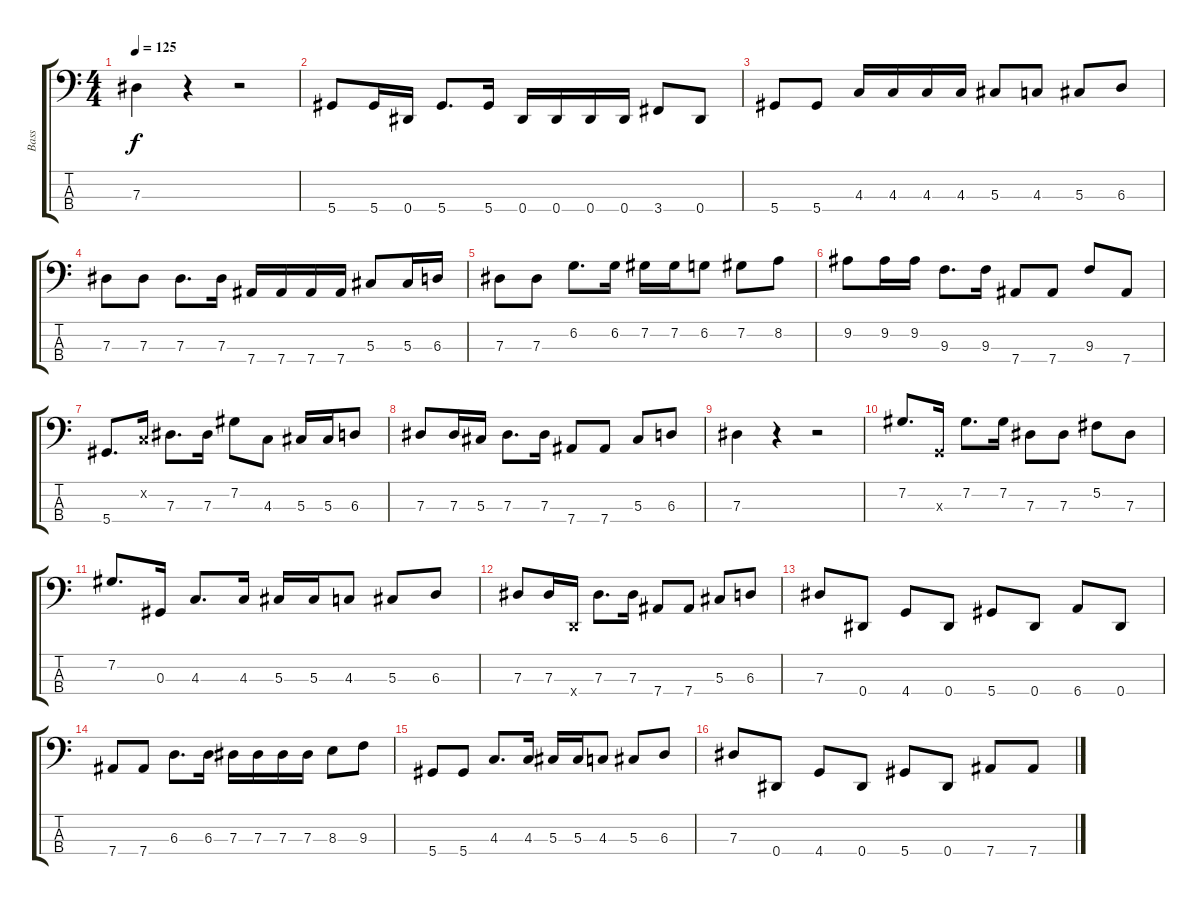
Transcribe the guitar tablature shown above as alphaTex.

\track ("Bass" "Bass") {instrument electricbassfinger}
\staff {score tabs}
\tuning (Gb2 Db2 Ab1 Eb1) {hide}
\ts (4 4)
\tempo 125
\clef f4
\ks c
7.3.4{dy f} r.4 r.2 |
5.4.8 5.4.16 0.4.16 5.4.8{d} 5.4.16 0.4.16 0.4.16 0.4.16 0.4.16 3.4.8 0.4.8 |
5.4.8 5.4.8 4.3.16 4.3.16 4.3.16 4.3.16 5.3.8 4.3.8 5.3.8 6.3.8 |
7.3.8 7.3.8 7.3.8{d} 7.3.16 7.4.16 7.4.16 7.4.16 7.4.16 5.3.8 5.3.16 6.3.16 |
7.3.8 7.3.8 6.2.8{d} 6.2.16 7.2.16 7.2.16 6.2.8 7.2.8 8.2.8 |
9.2.8 9.2.16 9.2.16 9.3.8{d} 9.3.16 7.4.8 7.4.8 9.3.8 7.4.8 |
5.4.8{d} -1.2{x}.16 7.3.8{d} 7.3.16 7.2.8 4.3.8 5.3.16 5.3.16 6.3.8 |
7.3.8 7.3.16 5.3.16 7.3.8{d} 7.3.16 7.4.8 7.4.8 5.3.8 6.3.8 |
7.3.4 r.4 r.2 |
7.2.8{d} -1.3{x}.16 7.2.8{d} 7.2.16 7.3.8 7.3.8 5.2.8 7.3.8 |
7.2.8{d} 0.3.16 4.3.8{d} 4.3.16 5.3.16 5.3.16 4.3.8 5.3.8 6.3.8 |
7.3.8 7.3.16 -1.4{x}.16 7.3.8{d} 7.3.16 7.4.8 7.4.8 5.3.8 6.3.8 |
7.3.8 0.4.8 4.4.8 0.4.8 5.4.8 0.4.8 6.4.8 0.4.8 |
7.4.8 7.4.8 6.3.8{d} 6.3.16 7.3.16 7.3.16 7.3.16 7.3.16 8.3.8 9.3.8 |
5.4.8 5.4.8 4.3.8{d} 4.3.16 5.3.16 5.3.16 4.3.8 5.3.8 6.3.8 |
7.3.8 0.4.8 4.4.8 0.4.8 5.4.8 0.4.8 7.4.8 7.4.8
